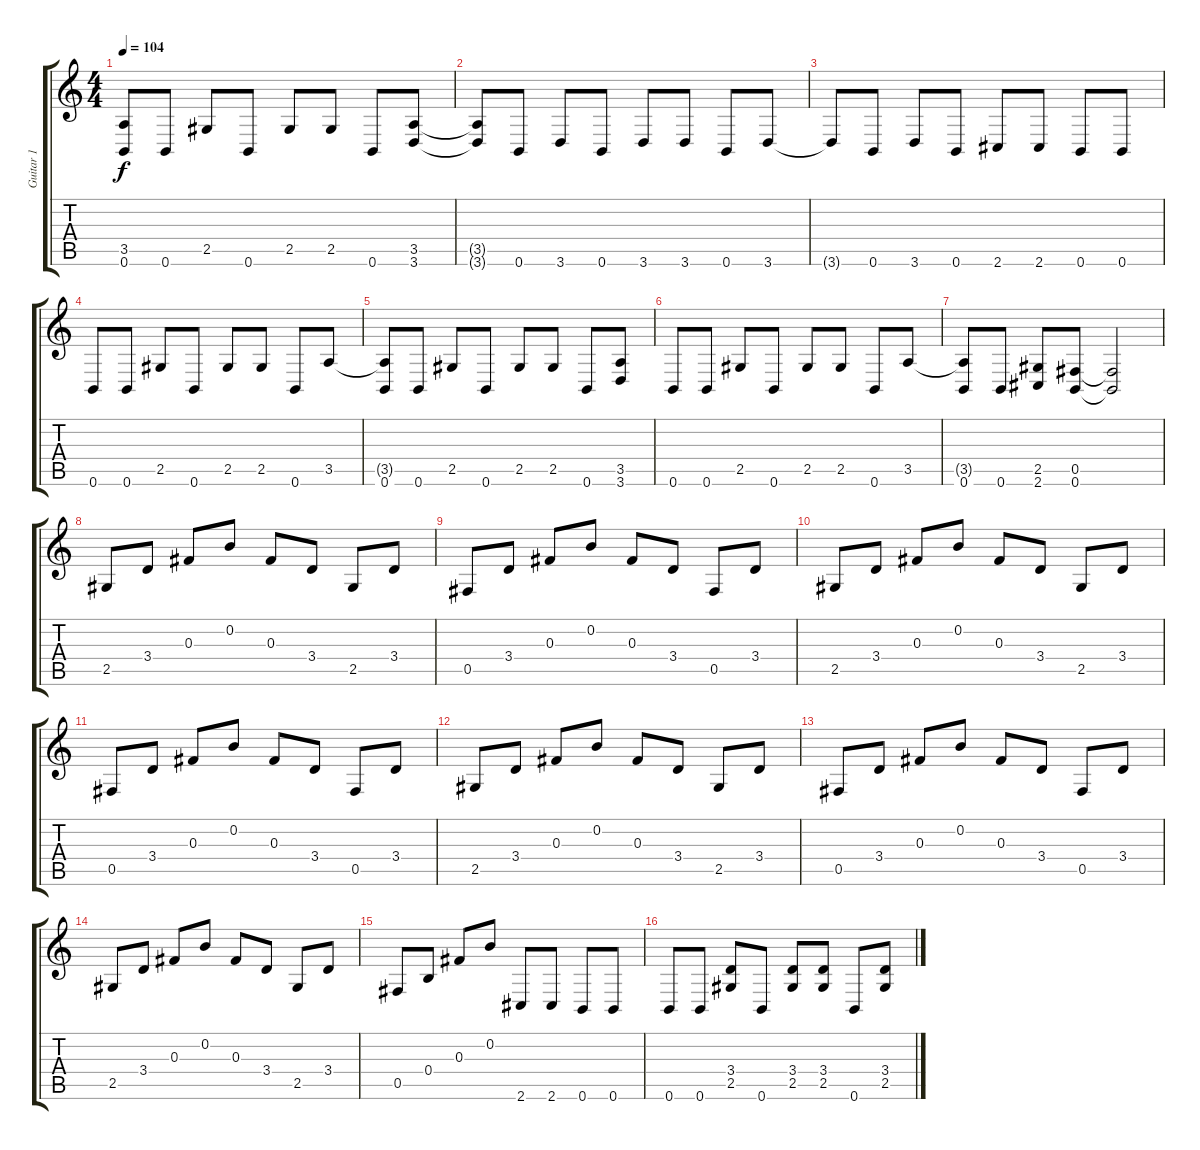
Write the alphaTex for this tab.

\track ("Guitar 1" "Guitar 1") {instrument acousticguitarsteel}
\staff {score tabs}
\tuning (Eb4 B3 Gb3 B2 Gb2 B1) {hide}
\ts (4 4)
\tempo 104
\clef g2
\ks c
(3.5{t} 0.6).8{dy f} 0.6.8 2.5.8 0.6.8 2.5.8 2.5.8 0.6.8 (3.5 3.6).8 |
(3.5{t} 3.6{t}).8 0.6.8 3.6.8 0.6.8 3.6.8 3.6.8 0.6.8 3.6.8 |
3.6{t}.8 0.6.8 3.6.8 0.6.8 2.6.8 2.6.8 0.6.8 0.6.8 |
0.6.8 0.6.8 2.5.8 0.6.8 2.5.8 2.5.8 0.6.8 3.5.8 |
(3.5{t} 0.6).8 0.6.8 2.5.8 0.6.8 2.5.8 2.5.8 0.6.8 (3.5 3.6).8 |
0.6.8 0.6.8 2.5.8 0.6.8 2.5.8 2.5.8 0.6.8 3.5.8 |
(3.5{t} 0.6).8 0.6.8 (2.5 2.6).8 (0.5 0.6).8 (0.5{t} 0.6{t}).2 |
2.5.8 3.4.8 0.3.8 0.2.8 0.3.8 3.4.8 2.5.8 3.4.8 |
0.5.8 3.4.8 0.3.8 0.2.8 0.3.8 3.4.8 0.5.8 3.4.8 |
2.5.8 3.4.8 0.3.8 0.2.8 0.3.8 3.4.8 2.5.8 3.4.8 |
0.5.8 3.4.8 0.3.8 0.2.8 0.3.8 3.4.8 0.5.8 3.4.8 |
2.5.8 3.4.8 0.3.8 0.2.8 0.3.8 3.4.8 2.5.8 3.4.8 |
0.5.8 3.4.8 0.3.8 0.2.8 0.3.8 3.4.8 0.5.8 3.4.8 |
2.5.8 3.4.8 0.3.8 0.2.8 0.3.8 3.4.8 2.5.8 3.4.8 |
0.5.8 0.4.8 0.3.8 0.2.8 2.6.8 2.6.8 0.6.8 0.6.8 |
0.6.8 0.6.8 (3.4 2.5).8 0.6.8 (3.4 2.5).8 (3.4 2.5).8 0.6.8 (3.4 2.5).8
